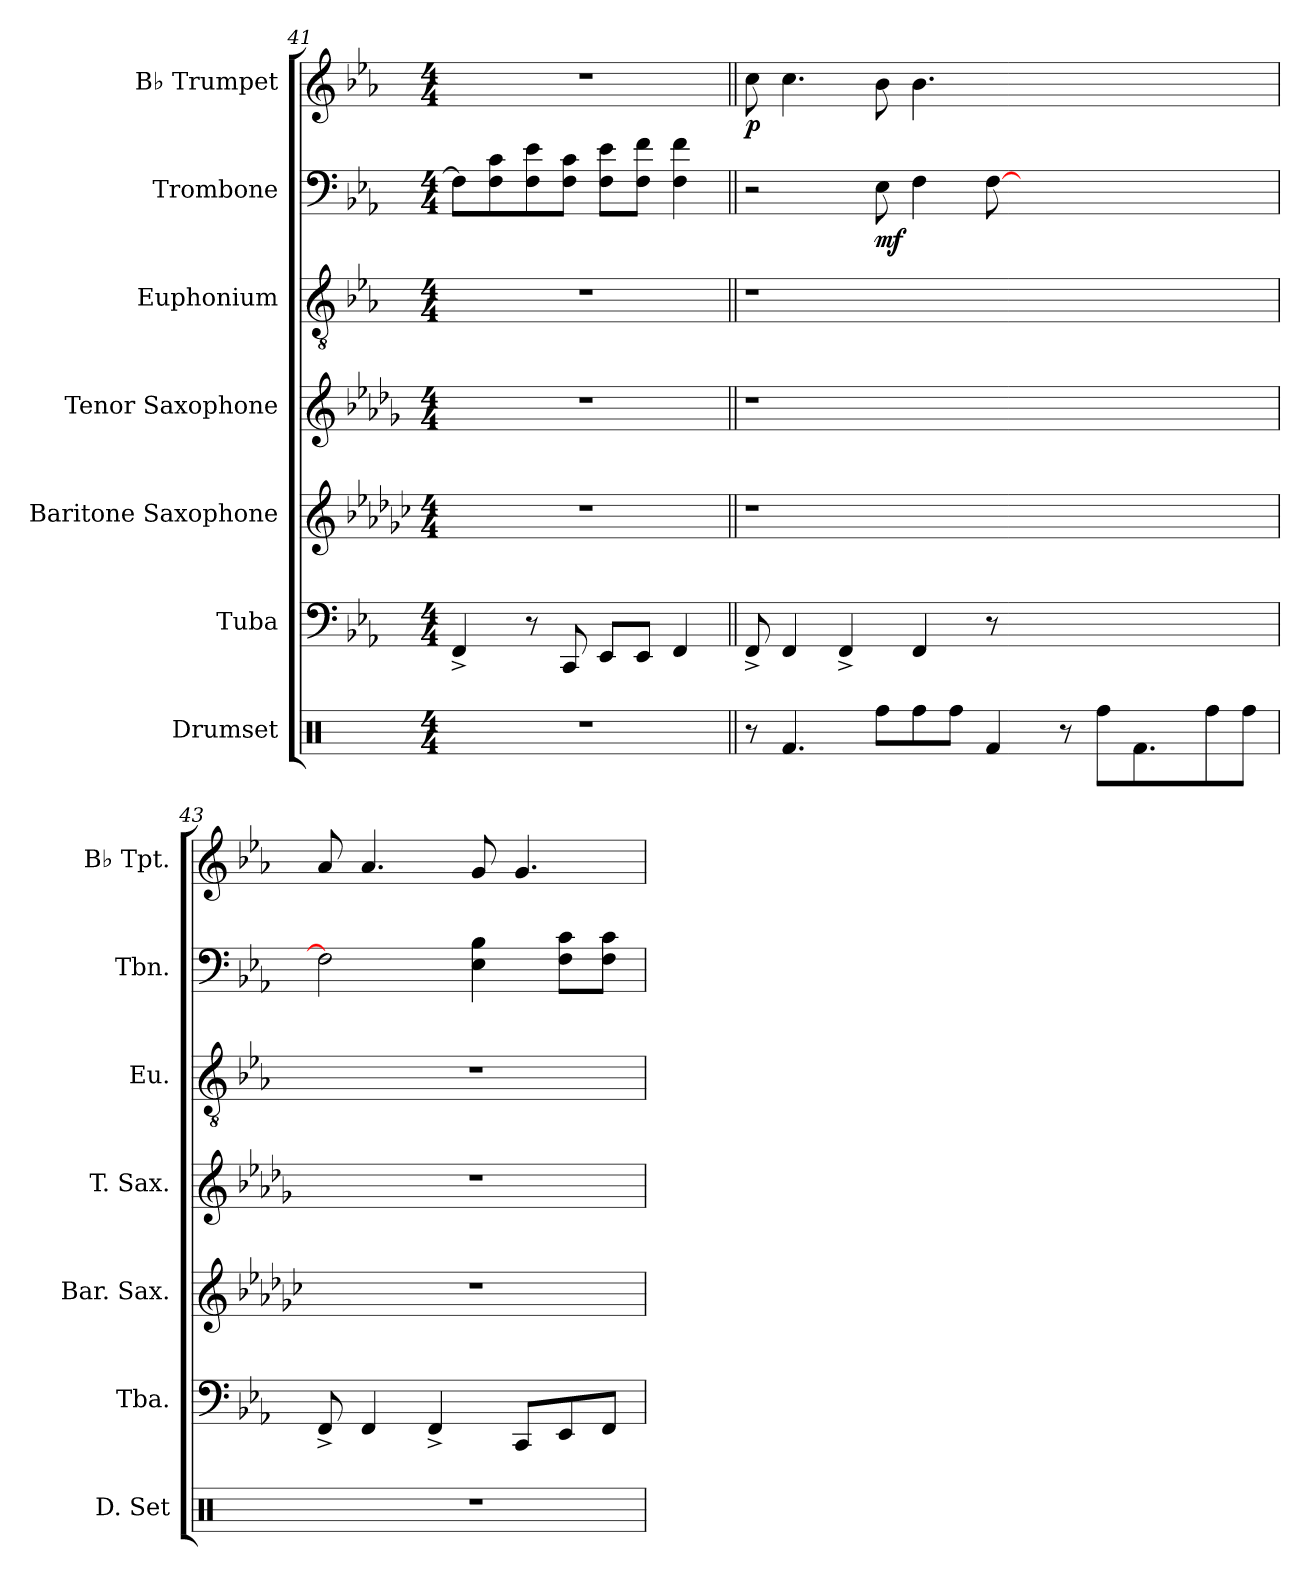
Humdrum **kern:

**kern	**kern	**kern	**kern	**kern	**kern	**dynam	**kern	**dynam
*part7	*part6	*part5	*part4	*part3	*part2	*part2	*part1	*part1
*staff7	*staff6	*staff5	*staff4	*staff3	*staff2	*staff2	*staff1	*staff1
*I"Drumset	*I"Tuba	*I"Baritone Saxophone	*I"Tenor Saxophone	*I"Euphonium	*I"Trombone	*	*I"B♭ Trumpet	*
*I'D. Set	*I'Tba.	*I'Bar. Sax.	*I'T. Sax.	*I'Eu.	*I'Tbn.	*	*I'B♭ Tpt.	*
*clefX	*clefF4	*clefG2	*clefG2	*clefGv2	*clefF4	*	*clefG2	*
*	*	*ITrd12c21	*ITrd8c14	*ITrd1c2	*	*	*ITrd1c2	*
*k[]	*k[b-e-a-]	*k[b-e-a-d-g-c-]	*k[b-e-a-d-g-]	*k[b-e-a-d-g-]	*k[b-e-a-]	*	*k[b-e-a-d-g-]	*
*M4/4	*M4/4	*M4/4	*M4/4	*M4/4	*M4/4	*	*M4/4	*
=41	=41	=41	=41	=41	=41	=41	=41	=41
1r	4FF^	1r	1r	1r	8FL]	.	1r	.
.	.	.	.	.	8F 8c	.	.	.
.	8r	.	.	.	8F 8e-	.	.	.
.	8CC	.	.	.	8F 8cJ	.	.	.
.	8EE-L	.	.	.	8F 8e-L	.	.	.
.	8EE-J	.	.	.	8F 8fJ	.	.	.
.	4FF	.	.	.	4F 4f	.	.	.
=42||	=42||	=42||	=42||	=42||	=42||	=42||	=42||	=42||
!	!	!	!	!	!	!	!	!LO:DY:b
8r	8FF^	1r	1r	1r	2r	.	8b-	p
4.Rf	4FF	.	.	.	.	.	4.b-	.
.	4FF^	.	.	.	.	.	.	.
!	!	!	!	!	!	!LO:DY:b	!	!
8RffL	.	.	.	.	8E-	mf	8a-	.
8Rff	4FF	.	.	.	4F	.	4.a-	.
8RffJ	.	.	.	.	.	.	.	.
4Rf	8r	.	.	.	[8F	.	.	.
.	1ryy	1ryy	1ryy	1ryy	1ryy	.	1ryy	.
8r	.	.	.	.	.	.	.	.
8RffL	.	.	.	.	.	.	.	.
4.Rf	.	.	.	.	.	.	.	.
8Rff	.	.	.	.	.	.	.	.
8RffJ	.	.	.	.	.	.	.	.
=43	=43	=43	=43	=43	=43	=43	=43	=43
1r	8FF^	1r	1r	1r	2F]	.	8g-	.
.	4FF	.	.	.	.	.	4.g-	.
.	4FF^	.	.	.	.	.	.	.
.	.	.	.	.	4E- 4B-	.	8f	.
.	8CCL	.	.	.	.	.	4.f	.
.	8EE-	.	.	.	8F 8cL	.	.	.
.	8FFJ	.	.	.	8F 8cJ	.	.	.
=	=	=	=	=	=	=	=	=
*-	*-	*-	*-	*-	*-	*-	*-	*-
